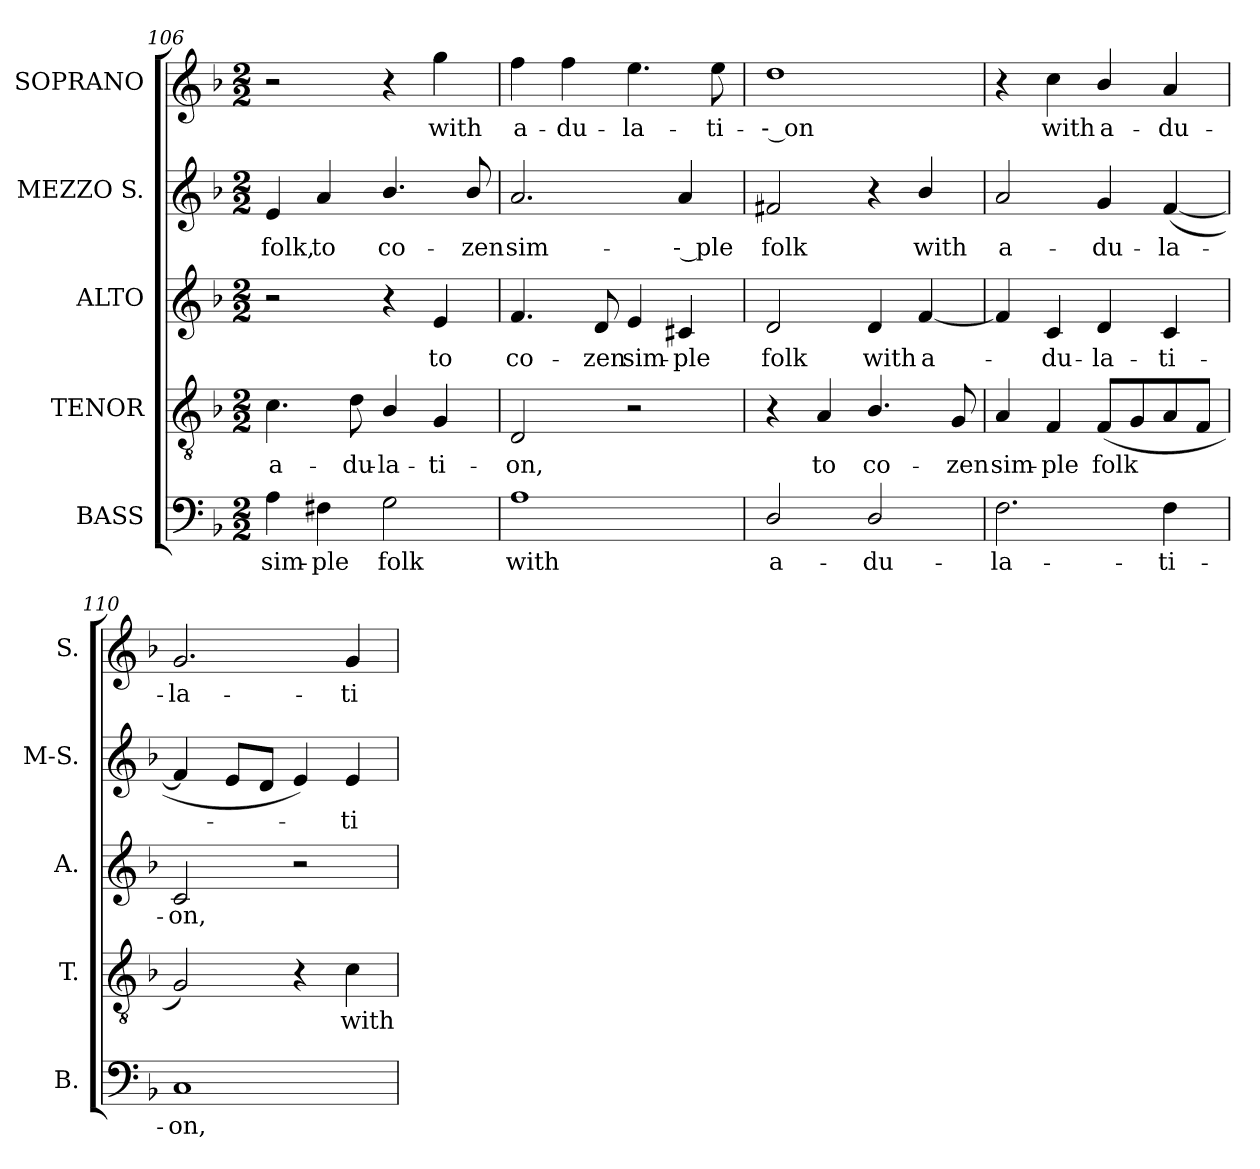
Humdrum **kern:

**kern	**text	**kern	**text	**kern	**text	**kern	**text	**kern	**text
*part5	*part5	*part4	*part4	*part3	*part3	*part2	*part2	*part1	*part1
*staff5	*staff5	*staff4	*staff4	*staff3	*staff3	*staff2	*staff2	*staff1	*staff1
*I"BASS	*	*I"TENOR	*	*I"ALTO	*	*I"MEZZO  S.	*	*I"SOPRANO	*
*I'B.	*	*I'T.	*	*I'A.	*	*I'M-S.	*	*I'S.	*
*clefF4	*	*clefGv2	*	*clefG2	*	*clefG2	*	*clefG2	*
*	*	*ITrd7c12	*	*	*	*	*	*	*
*k[b-]	*	*k[b-]	*	*k[b-]	*	*k[b-]	*	*k[b-]	*
*F:	*	*F:	*	*F:	*	*F:	*	*F:	*
*M2/2	*	*M2/2	*	*M2/2	*	*M2/2	*	*M2/2	*
=106	=106	=106	=106	=106	=106	=106	=106	=106	=106
!	!LO:LY:b:color=#000000	!	!	!	!	!	!	!	!
!	!	!	!LO:LY:b:color=#000000	!	!	!	!	!	!
!	!	!	!	!	!	!	!LO:LY:b:color=#000000	!	!
4Ai\	sim-	4.Ci\	a-	2r	.	4ei/	folk,	2r	.
!	!LO:LY:b:color=#000000	!	!	!	!	!	!	!	!
!	!	!	!	!	!	!	!LO:LY:b:color=#000000	!	!
4F#Xi\	-ple	.	.	.	.	4ai/	to	.	.
!	!	!	!LO:LY:b:color=#000000	!	!	!	!	!	!
.	.	8Di\	-du-	.	.	.	.	.	.
!	!LO:LY:b:color=#000000	!	!	!	!	!	!	!	!
!	!	!	!LO:LY:b:color=#000000	!	!	!	!	!	!
!	!	!	!	!	!	!	!LO:LY:b:color=#000000	!	!
2Gi\	folk	4BB-i/	-la-	4r	.	4.b-i/	co-	4r	.
!	!	!	!LO:LY:b:color=#000000	!	!	!	!	!	!
!	!	!	!	!	!LO:LY:b:color=#000000	!	!	!	!
!	!	!	!	!	!	!	!	!	!LO:LY:b:color=#000000
.	.	4GGi/	-ti-	4ei/	to	.	.	4ggi\	with
!	!	!	!	!	!	!	!LO:LY:b:color=#000000	!	!
.	.	.	.	.	.	8b-i/	-zen	.	.
=107	=107	=107	=107	=107	=107	=107	=107	=107	=107
!	!LO:LY:b:color=#000000	!	!	!	!	!	!	!	!
!	!	!	!LO:LY:b:color=#000000	!	!	!	!	!	!
!	!	!	!	!	!LO:LY:b:color=#000000	!	!	!	!
!	!	!	!	!	!	!	!LO:LY:b:color=#000000	!	!
!	!	!	!	!	!	!	!	!	!LO:LY:b:color=#000000
1Ai	with	2DDi/	-on,	4.fi/	co-	2.ai/	sim-	4ffi\	a-
!	!	!	!	!	!	!	!	!	!LO:LY:b:color=#000000
.	.	.	.	.	.	.	.	4ffi\	-du-
!	!	!	!	!	!LO:LY:b:color=#000000	!	!	!	!
.	.	.	.	8di/	-zen	.	.	.	.
!	!	!	!	!	!LO:LY:b:color=#000000	!	!	!	!
!	!	!	!	!	!	!	!	!	!LO:LY:b:color=#000000
.	.	2r	.	4ei/	sim-	.	.	4.eei\	-la-
!	!	!	!	!	!LO:LY:b:color=#000000	!	!	!	!
!	!	!	!	!	!	!	!LO:LY:b:color=#000000	!	!
.	.	.	.	4c#Xi/	-ple	4ai/	-- ple	.	.
!	!	!	!	!	!	!	!	!	!LO:LY:b:color=#000000
.	.	.	.	.	.	.	.	8eei\	-ti-
!!LO:PB:g=z
=108	=108	=108	=108	=108	=108	=108	=108	=108	=108
!	!LO:LY:b:color=#000000	!	!	!	!	!	!	!	!
!	!	!	!	!	!LO:LY:b:color=#000000	!	!	!	!
!	!	!	!	!	!	!	!LO:LY:b:color=#000000	!	!
!	!	!	!	!	!	!	!	!	!LO:LY:b:color=#000000
2Di/	- a-	4r	.	2di/	folk	2f#Xi/	folk	1ddi	-- on
!	!	!	!LO:LY:b:color=#000000	!	!	!	!	!	!
.	.	4AAi/	to	.	.	.	.	.	.
!	!LO:LY:b:color=#000000	!	!	!	!	!	!	!	!
!	!	!	!LO:LY:b:color=#000000	!	!	!	!	!	!
!	!	!	!	!	!LO:LY:b:color=#000000	!	!	!	!
2Di/	-du-	4.BB-i/	co-	4di/	with	4r	.	.	.
!	!	!	!	!	!LO:LY:b:color=#000000	!	!	!	!
!	!	!	!	!	!	!	!LO:LY:b:color=#000000	!	!
.	.	.	.	[4fi/	a-	4b-i/	with	.	.
!	!	!	!LO:LY:b:color=#000000	!	!	!	!	!	!
.	.	8GGi/	-zen	.	.	.	.	.	.
=109	=109	=109	=109	=109	=109	=109	=109	=109	=109
!	!LO:LY:b:color=#000000	!	!	!	!	!	!	!	!
!	!	!	!LO:LY:b:color=#000000	!	!	!	!	!	!
!	!	!	!	!	!	!	!LO:LY:b:color=#000000	!	!
2.Fi\	-la-	4AAi/	sim-	4fi/]	.	2ai/	a-	4r	.
!	!	!	!LO:LY:b:color=#000000	!	!	!	!	!	!
!	!	!	!	!	!LO:LY:b:color=#000000	!	!	!	!
!	!	!	!	!	!	!	!	!	!LO:LY:b:color=#000000
.	.	4FFi/	-ple	4ci/	-du-	.	.	4cci\	with
!	!	!	!LO:LY:b:color=#000000	!	!	!	!	!	!
!	!	!	!	!	!LO:LY:b:color=#000000	!	!	!	!
!	!	!	!	!	!	!	!LO:LY:b:color=#000000	!	!
!	!	!	!	!	!	!	!	!	!LO:LY:b:color=#000000
.	.	(8FFi/L	folk	4di/	-la-	4gi/	-du-	4b-i/	a-
.	.	8GGi/	.	.	.	.	.	.	.
!	!LO:LY:b:color=#000000	!	!	!	!	!	!	!	!
!	!	!	!	!	!LO:LY:b:color=#000000	!	!	!	!
!	!	!	!	!	!	!	!LO:LY:b:color=#000000	!	!
!	!	!	!	!	!	!	!	!	!LO:LY:b:color=#000000
4Fi\	-ti-	8AAi/	.	4ci/	-ti-	([4fi/	-la-	4ai/	-du-
.	.	8FFi/J	.	.	.	.	.	.	.
=110	=110	=110	=110	=110	=110	=110	=110	=110	=110
!	!LO:LY:b:color=#000000	!	!	!	!	!	!	!	!
!	!	!	!	!	!LO:LY:b:color=#000000	!	!	!	!
!	!	!	!	!	!	!	!	!	!LO:LY:b:color=#000000
1Ci	-on,	2GGi/)	.	2ci/	-on,	4fi/]	.	2.gi/	-la-
.	.	.	.	.	.	8ei/L	.	.	.
.	.	.	.	.	.	8di/J	.	.	.
.	.	4r	.	2r	.	4ei/)	.	.	.
!	!	!	!LO:LY:b:color=#000000	!	!	!	!	!	!
!	!	!	!	!	!	!	!LO:LY:b:color=#000000	!	!
!	!	!	!	!	!	!	!	!	!LO:LY:b:color=#000000
.	.	4Ci\	with	.	.	4ei/	-ti-	4gi/	-ti-
=	=	=	=	=	=	=	=	=	=
*-	*-	*-	*-	*-	*-	*-	*-	*-	*-
